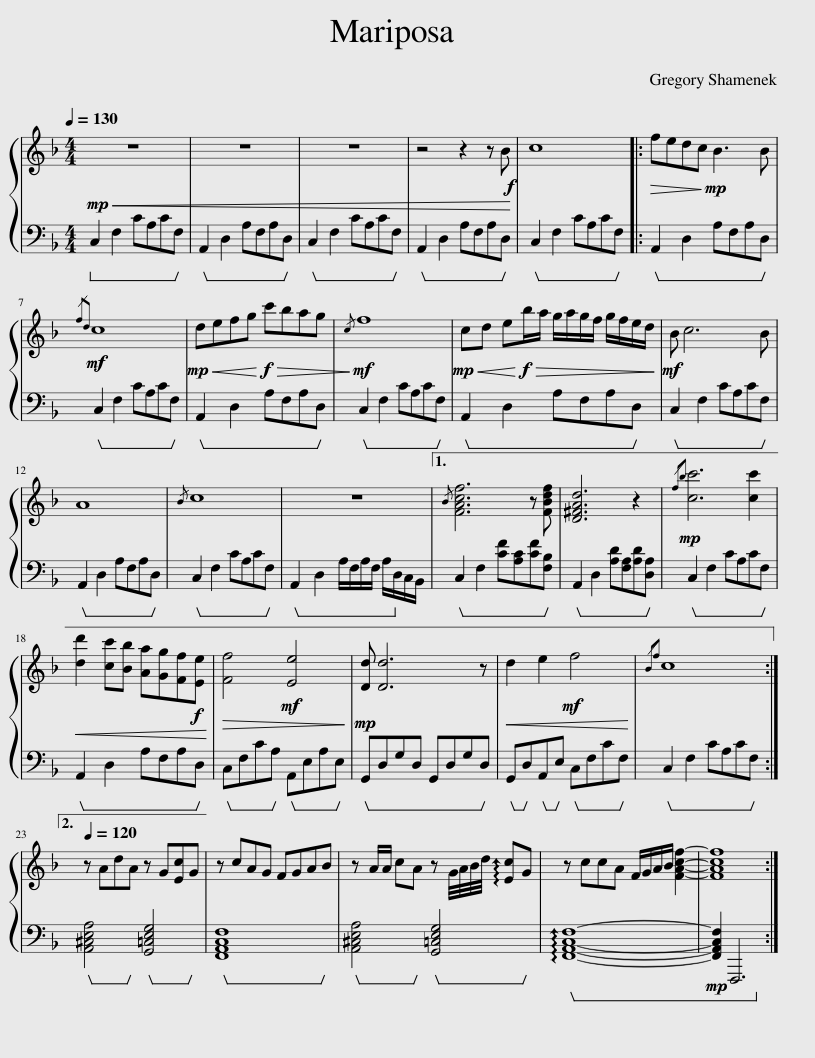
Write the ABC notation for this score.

X:1
%%score { 1 | 2 }
L:1/8
Q:1/4=130
M:4/4
I:linebreak $
K:F
V:1 treble
V:2 bass
V:1
!mp!!<(! z8 | z8 | z8 | z4 z2 z!f! B!<)! | c8 |: %5
!>(! fedc!>)!!mp! B3 B |$!mf!{/fd} c8 |!mp!!<(! defg!<)!!f!!>(! c'bag!>)! |!mf!{/c} f8 |!mp!!<(! cd e!<)!!f!!>(!b/a/ g/a/g/f/ g/f/e/d/!>)! | %10
!mf! B c6 B |$ A8 |{/B} c8 | z8 |1{/B} [FAcf]6 z [FBdf] | %15
 [D^FAd]6 z2 |!mp!{/fb} [cc']6 [cc']2 |$!<(! [dd']2 [cc'][Bb] [Aa][Gg][Ff]!f![Ee]!<)! |!>(! [Ff]4!mf! [Ee]4!>)! |!mp! [Dd] [Dd]6 z | %20
!<(! d2 e2!mf! f4!<)! |{/Bf} c8 :|2$[Q:1/4=120] z AdA z G[Ec]G || z cAG FGAB | z A/A/ cA z G/4A/4B/4d/4 !arpeggio![Ec]G | %25
 z ccA F/G/A/B/ [FAcf]2- | [FAcf]8 :| %27
V:2
!ped! C,2 F,2 CA,CF,!ped-up! |!ped! A,,2 D,2 A,F,A,D,!ped-up! |!ped! C,2 F,2 CA,CF,!ped-up! |!ped! A,,2 D,2 A,F,A,D,!ped-up! |!ped! C,2 F,2 CA,CF,!ped-up! |: %5
!ped! A,,2 D,2 A,F,A,D,!ped-up! |$!ped! C,2 F,2 CA,CF,!ped-up! |!ped! A,,2 D,2 A,F,A,D,!ped-up! |!ped! C,2 F,2 CA,CF,!ped-up! |!ped! A,,2 D,2 A,F,A,D,!ped-up! | %10
!ped! C,2 F,2 CA,CF,!ped-up! |$!ped! A,,2 D,2 A,F,A,D,!ped-up! |!ped! C,2 F,2 CA,CF,!ped-up! |!ped! A,,2 D,2 A,/F,/A,/F,/ A,/D,/!ped-up!C,/B,,/ |1!ped! C,2 F,2 [CF][A,C][CF][F,B,]!ped-up! | %15
!ped! A,,2 D,2 [A,D][F,A,][A,D][D,A,]!ped-up! |!ped! C,2 F,2 CA,CF,!ped-up! |$!ped! A,,2 D,2 A,F,A,D,!ped-up! |!ped! C,F,CA,!ped-up!!ped! A,,E,A,E,!ped-up! |!ped! G,,D,G,D, G,,D,G,D,!ped-up! | %20
!ped! G,,D,!ped-up!!ped!A,,E,!ped-up!!ped! C,F,CF,!ped-up! |!ped! C,2 F,2 CA,CF,!ped-up! :|2$!ped! [A,,^C,E,A,]4!ped-up!!ped! [G,,=C,E,G,]4!ped-up! ||!ped! [F,,A,,C,F,]8!ped-up! |!ped! [A,,^C,E,A,]4!ped-up!!ped! [G,,=C,E,G,]4!ped-up! | %25
!ped! !arpeggio![F,,A,,C,F,]8- |!mp! [F,,A,,C,F,]2 F,,,6!ped-up! :| %27
